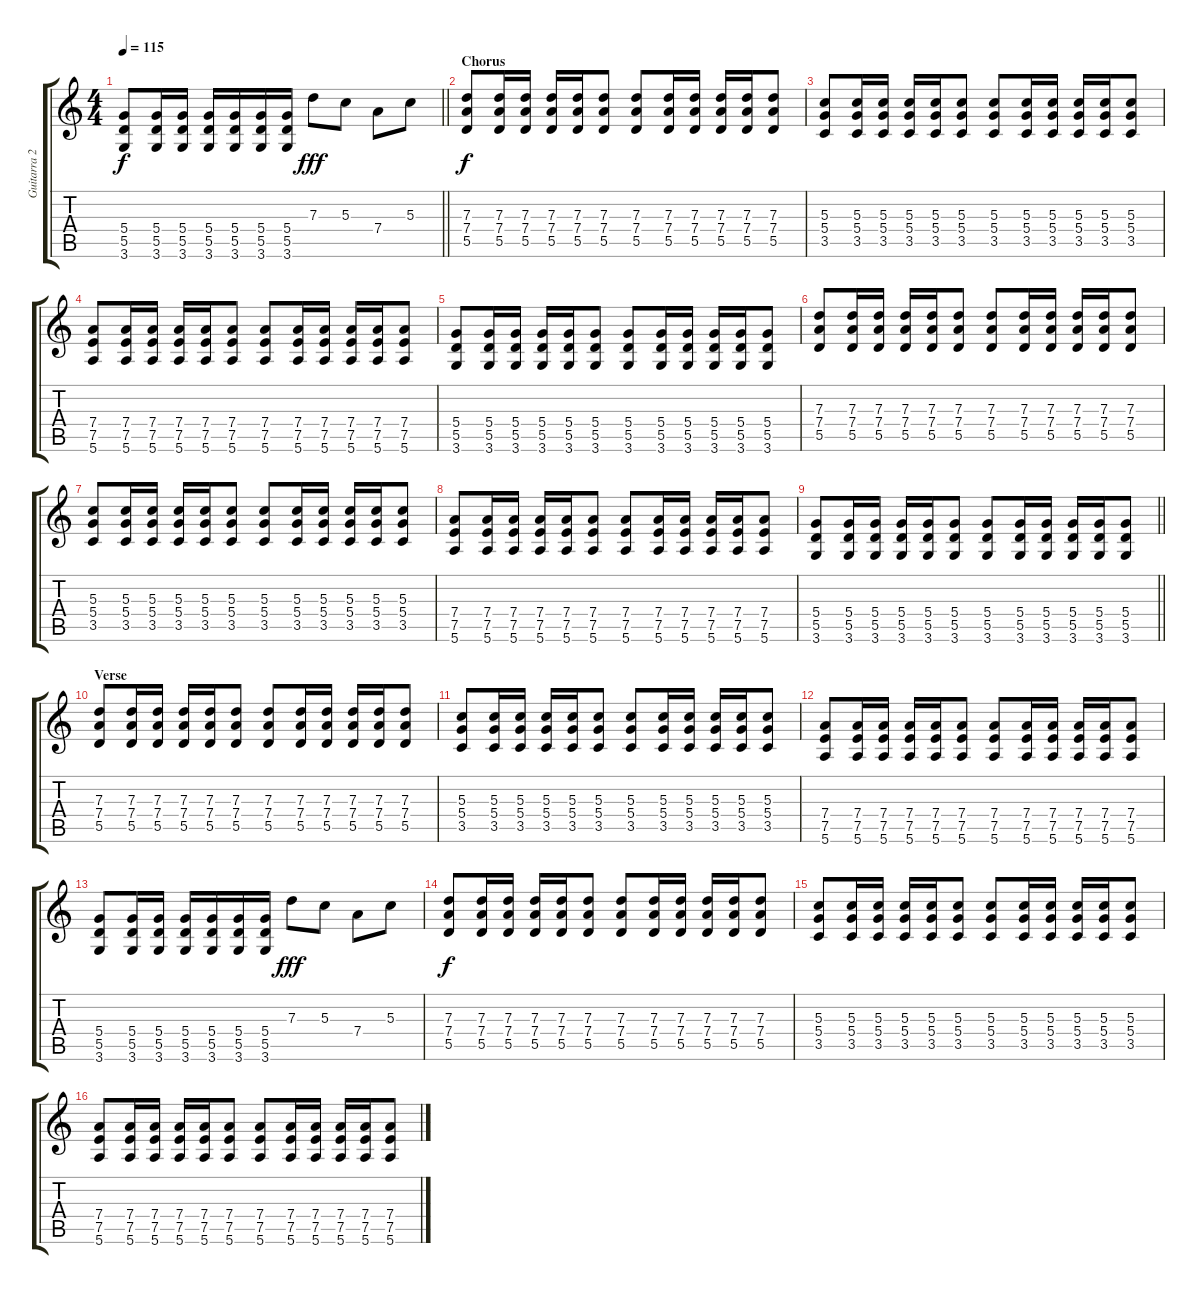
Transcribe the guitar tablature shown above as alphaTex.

\track ("Guitarra 2 - Erik" "Guitarra 2") {instrument distortionguitar}
\staff {score tabs}
\tuning (E4 B3 G3 D3 A2 E2) {hide}
\ts (4 4)
\tempo 115
\clef g2
\barLineRight lightlight
\ks c
(5.4 5.5 3.6).8{dy f} (5.4 5.5 3.6).16 (5.4 5.5 3.6).16 (5.4 5.5 3.6).16 (5.4 5.5 3.6).16 (5.4 5.5 3.6).16 (5.4 5.5 3.6).16 7.3.8{dy fff} 5.3.8 7.4.8 5.3.8 |
\section ("" "Chorus")
(7.3 7.4 5.5).8{dy f} (7.3 7.4 5.5).16 (7.3 7.4 5.5).16 (7.3 7.4 5.5).16 (7.3 7.4 5.5).16 (7.3 7.4 5.5).8 (7.3 7.4 5.5).8 (7.3 7.4 5.5).16 (7.3 7.4 5.5).16 (7.3 7.4 5.5).16 (7.3 7.4 5.5).16 (7.3 7.4 5.5).8 |
(5.3 5.4 3.5).8 (5.3 5.4 3.5).16 (5.3 5.4 3.5).16 (5.3 5.4 3.5).16 (5.3 5.4 3.5).16 (5.3 5.4 3.5).8 (5.3 5.4 3.5).8 (5.3 5.4 3.5).16 (5.3 5.4 3.5).16 (5.3 5.4 3.5).16 (5.3 5.4 3.5).16 (5.3 5.4 3.5).8 |
(7.4 7.5 5.6).8 (7.4 7.5 5.6).16 (7.4 7.5 5.6).16 (7.4 7.5 5.6).16 (7.4 7.5 5.6).16 (7.4 7.5 5.6).8 (7.4 7.5 5.6).8 (7.4 7.5 5.6).16 (7.4 7.5 5.6).16 (7.4 7.5 5.6).16 (7.4 7.5 5.6).16 (7.4 7.5 5.6).8 |
(5.4 5.5 3.6).8 (5.4 5.5 3.6).16 (5.4 5.5 3.6).16 (5.4 5.5 3.6).16 (5.4 5.5 3.6).16 (5.4 5.5 3.6).8 (5.4 5.5 3.6).8 (5.4 5.5 3.6).16 (5.4 5.5 3.6).16 (5.4 5.5 3.6).16 (5.4 5.5 3.6).16 (5.4 5.5 3.6).8 |
(7.3 7.4 5.5).8 (7.3 7.4 5.5).16 (7.3 7.4 5.5).16 (7.3 7.4 5.5).16 (7.3 7.4 5.5).16 (7.3 7.4 5.5).8 (7.3 7.4 5.5).8 (7.3 7.4 5.5).16 (7.3 7.4 5.5).16 (7.3 7.4 5.5).16 (7.3 7.4 5.5).16 (7.3 7.4 5.5).8 |
(5.3 5.4 3.5).8 (5.3 5.4 3.5).16 (5.3 5.4 3.5).16 (5.3 5.4 3.5).16 (5.3 5.4 3.5).16 (5.3 5.4 3.5).8 (5.3 5.4 3.5).8 (5.3 5.4 3.5).16 (5.3 5.4 3.5).16 (5.3 5.4 3.5).16 (5.3 5.4 3.5).16 (5.3 5.4 3.5).8 |
(7.4 7.5 5.6).8 (7.4 7.5 5.6).16 (7.4 7.5 5.6).16 (7.4 7.5 5.6).16 (7.4 7.5 5.6).16 (7.4 7.5 5.6).8 (7.4 7.5 5.6).8 (7.4 7.5 5.6).16 (7.4 7.5 5.6).16 (7.4 7.5 5.6).16 (7.4 7.5 5.6).16 (7.4 7.5 5.6).8 |
\barLineRight lightlight
(5.4 5.5 3.6).8 (5.4 5.5 3.6).16 (5.4 5.5 3.6).16 (5.4 5.5 3.6).16 (5.4 5.5 3.6).16 (5.4 5.5 3.6).8 (5.4 5.5 3.6).8 (5.4 5.5 3.6).16 (5.4 5.5 3.6).16 (5.4 5.5 3.6).16 (5.4 5.5 3.6).16 (5.4 5.5 3.6).8 |
\section ("" "Verse")
(7.3 7.4 5.5).8 (7.3 7.4 5.5).16 (7.3 7.4 5.5).16 (7.3 7.4 5.5).16 (7.3 7.4 5.5).16 (7.3 7.4 5.5).8 (7.3 7.4 5.5).8 (7.3 7.4 5.5).16 (7.3 7.4 5.5).16 (7.3 7.4 5.5).16 (7.3 7.4 5.5).16 (7.3 7.4 5.5).8 |
(5.3 5.4 3.5).8 (5.3 5.4 3.5).16 (5.3 5.4 3.5).16 (5.3 5.4 3.5).16 (5.3 5.4 3.5).16 (5.3 5.4 3.5).8 (5.3 5.4 3.5).8 (5.3 5.4 3.5).16 (5.3 5.4 3.5).16 (5.3 5.4 3.5).16 (5.3 5.4 3.5).16 (5.3 5.4 3.5).8 |
(7.4 7.5 5.6).8 (7.4 7.5 5.6).16 (7.4 7.5 5.6).16 (7.4 7.5 5.6).16 (7.4 7.5 5.6).16 (7.4 7.5 5.6).8 (7.4 7.5 5.6).8 (7.4 7.5 5.6).16 (7.4 7.5 5.6).16 (7.4 7.5 5.6).16 (7.4 7.5 5.6).16 (7.4 7.5 5.6).8 |
(5.4 5.5 3.6).8 (5.4 5.5 3.6).16 (5.4 5.5 3.6).16 (5.4 5.5 3.6).16 (5.4 5.5 3.6).16 (5.4 5.5 3.6).16 (5.4 5.5 3.6).16 7.3.8{dy fff} 5.3.8 7.4.8 5.3.8 |
(7.3 7.4 5.5).8{dy f} (7.3 7.4 5.5).16 (7.3 7.4 5.5).16 (7.3 7.4 5.5).16 (7.3 7.4 5.5).16 (7.3 7.4 5.5).8 (7.3 7.4 5.5).8 (7.3 7.4 5.5).16 (7.3 7.4 5.5).16 (7.3 7.4 5.5).16 (7.3 7.4 5.5).16 (7.3 7.4 5.5).8 |
(5.3 5.4 3.5).8 (5.3 5.4 3.5).16 (5.3 5.4 3.5).16 (5.3 5.4 3.5).16 (5.3 5.4 3.5).16 (5.3 5.4 3.5).8 (5.3 5.4 3.5).8 (5.3 5.4 3.5).16 (5.3 5.4 3.5).16 (5.3 5.4 3.5).16 (5.3 5.4 3.5).16 (5.3 5.4 3.5).8 |
(7.4 7.5 5.6).8 (7.4 7.5 5.6).16 (7.4 7.5 5.6).16 (7.4 7.5 5.6).16 (7.4 7.5 5.6).16 (7.4 7.5 5.6).8 (7.4 7.5 5.6).8 (7.4 7.5 5.6).16 (7.4 7.5 5.6).16 (7.4 7.5 5.6).16 (7.4 7.5 5.6).16 (7.4 7.5 5.6).8
